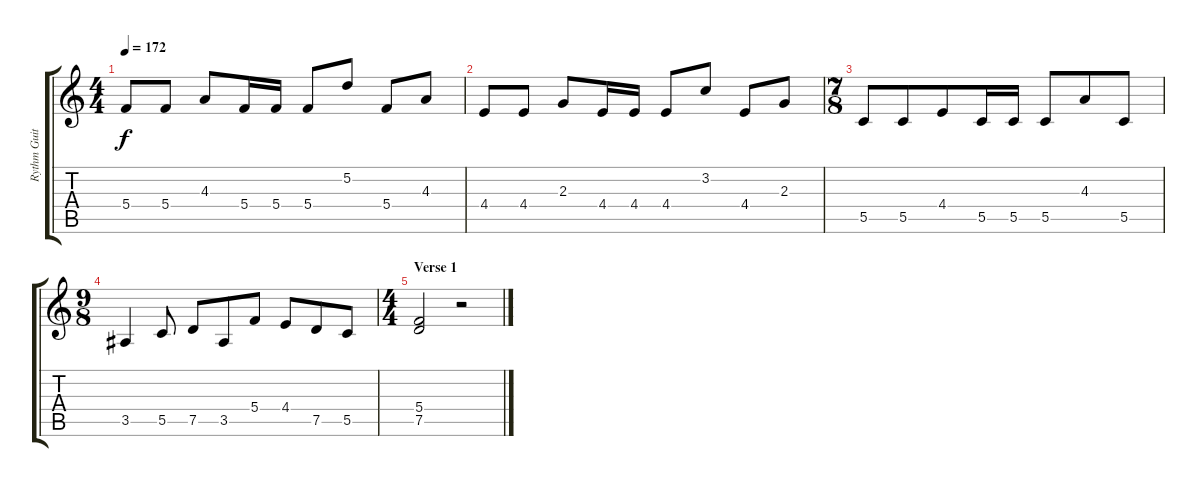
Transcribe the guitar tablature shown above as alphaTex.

\track ("Rythm Guitar 2" "Rythm Guit") {instrument distortionguitar}
\staff {score tabs}
\tuning (D4 A3 F3 C3 G2 D2) {hide}
\ts (4 4)
\tempo 172
\clef g2
\ks c
5.4.8{dy f} 5.4.8 4.3.8 5.4.16 5.4.16 5.4.8 5.2.8 5.4.8 4.3.8 |
4.4.8 4.4.8 2.3.8 4.4.16 4.4.16 4.4.8 3.2.8 4.4.8 2.3.8 |
\ts (7 8)
5.5.8 5.5.8 4.4.8 5.5.16 5.5.16 5.5.8 4.3.8 5.5.8 |
\ts (9 8)
3.5.4 5.5.8 7.5.8 3.5.8 5.4.8 4.4.8 7.5.8 5.5.8 |
\ts (4 4)
\section ("" "Verse 1")
(5.4 7.5).2 r.2
